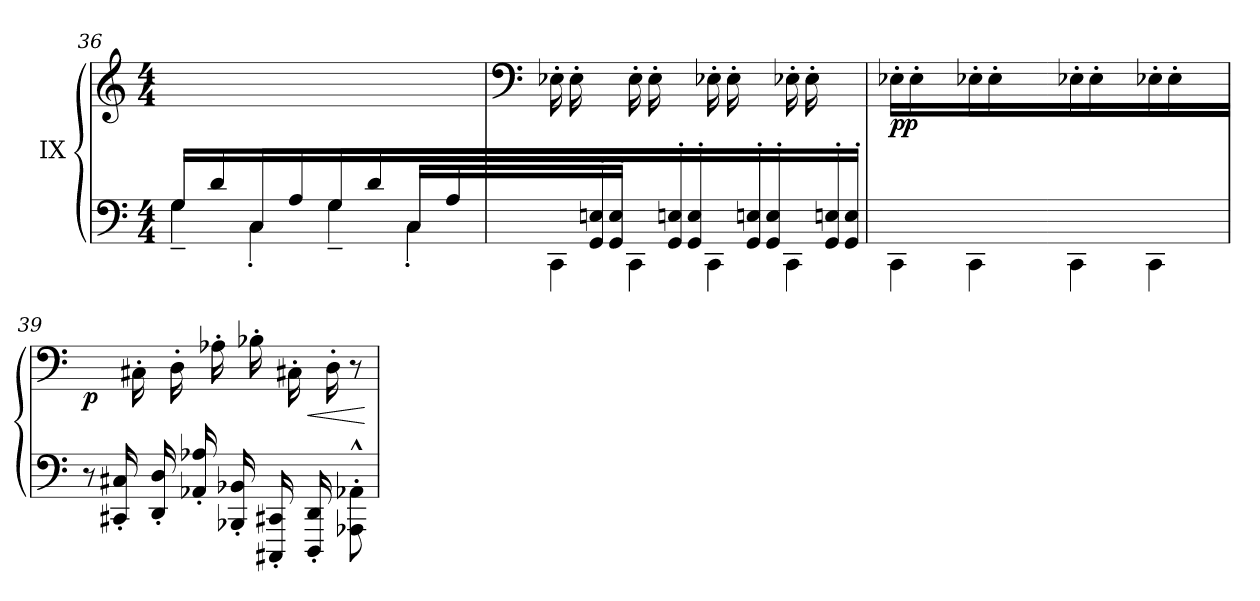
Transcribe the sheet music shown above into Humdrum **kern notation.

**kern	**kern	**dynam
*part1	*part1	*part1
*staff2	*staff1	*staff1/2
*I"IX	*	*
!!LO:LB:g=z
*clefF4	*clefG2	*
*k[]	*k[]	*
*M4/4	*M4/4	*
=36	=36	=36
*^	*^	*
16G</LL	4G~\	1ryy	16ryy	.
16ryy	.	.	16d\ 16e\	.
16d/	.	.	16ryy	.
16ryy	.	.	16d\ 16e\JJ	.
16C/LL	4C'\	.	16ryy	.
16ryy	.	.	16d\ 16e\	.
16A/	.	.	16ryy	.
16ryy	.	.	16d\ 16e\JJ	.
16G</LL	4G~\	.	16ryy	.
16ryy	.	.	16d\ 16e\	.
16d/	.	.	16ryy	.
16ryy	.	.	16d\ 16e\JJ	.
16C/LL	4C'\	.	16ryy	.
16ryy	.	.	16d\ 16e\	.
16A/	.	.	16ryy	.
16ryy	.	.	16d\ 16e\JJ	.
*	*	*v	*v	*
=37	=37	=37	=37
*	*	*clefF4	*
*	*	*^	*
!	!	!	!	!LO:DY:b
!	!	!	!	!LO:DY:n=1:b
*	*	*v	*v	*
8ryy	4CC\	16E-X'\LL	other-dynamics p
.	.	16E-'\	.
16GG/<' 16En/<'	.	8ryy	.
16GG/<' 16E/<'JJ	.	.	.
8ryy	4CC\	16E-i'\LL	.
.	.	16E-'\	.
16GG/' 16Eni/'	.	8ryy	.
16GG/' 16E/'JJ	.	.	.
8ryy	4CC\	16E-X'\LL	.
.	.	16E-'\	.
16GG/' 16En/'	.	8ryy	.
16GG/' 16E/'JJ	.	.	.
8ryy	4CC\	16E-X'\LL	.
.	.	16E-'\	.
16GG/' 16En/'	.	8ryy	.
16GG/' 16E/'JJ	.	.	.
=38	=38	=38	=38
!	!	!	!LO:DY:b
8ryy	4CC\	16E-X'\LL	pp
.	.	16E-'\	.
16GG/' 16En/'	.	8ryy	.
16GG/' 16E/'JJ	.	.	.
8ryy	4CC\	16E-X'\LL	.
.	.	16E-'\	.
16GG/' 16En/'	.	8ryy	.
16GG/' 16E/'JJ	.	.	.
!!LO:LB:g=z
=38X1-	=38X1-	=38X1-	=38X1-
8ryy	4CC\	16E-X'\LL	.
.	.	16E-'\	.
16GG/' 16En/'	.	8ryy	.
16GG/' 16E/'JJ	.	.	.
8ryy	4CC\	16E-X'\LL	.
.	.	16E-'\	.
16GG/' 16En/'	.	8ryy	.
16GG/' 16E/'JJ	.	.	.
*v	*v	*	*
=39	=39	=39
*	*^	*
!	!	!	!LO:DY:b
8r	2ryy	8.ryy	p
*8va	*	*	*
16C#X/' 16c#X/'LL	.	.	.
*	*8va	*	*
16ryy	.	16c#X'\JJ	.
16D/' 16d/'LL	.	16ryy	.
16ryy	.	16d'\	.
16A-X/' 16a-X/'	.	16ryy	.
16ryy	.	16a-X'\JJ	.
*	*X8va	*	*
16BB-X/'< 16B-X/'<LL	4ryy	16ryy	.
16ryy	.	16B-X'\	.
*	*X8va	*	*
16CC#X/'< 16C#X/'<	.	16ryy	.
16ryy	.	16C#X'\JJ	.
!	!	!	!LO:HP:b
16DD/' 16D/'LL	8ryy	16ryy	<
16ryy	.	16D'\JJ	.
8AA-X\'^^ 8A-X\'^^	8r	8ryy	.
*	*v	*v	*
.	.	[
=	=	=
*-	*-	*-
